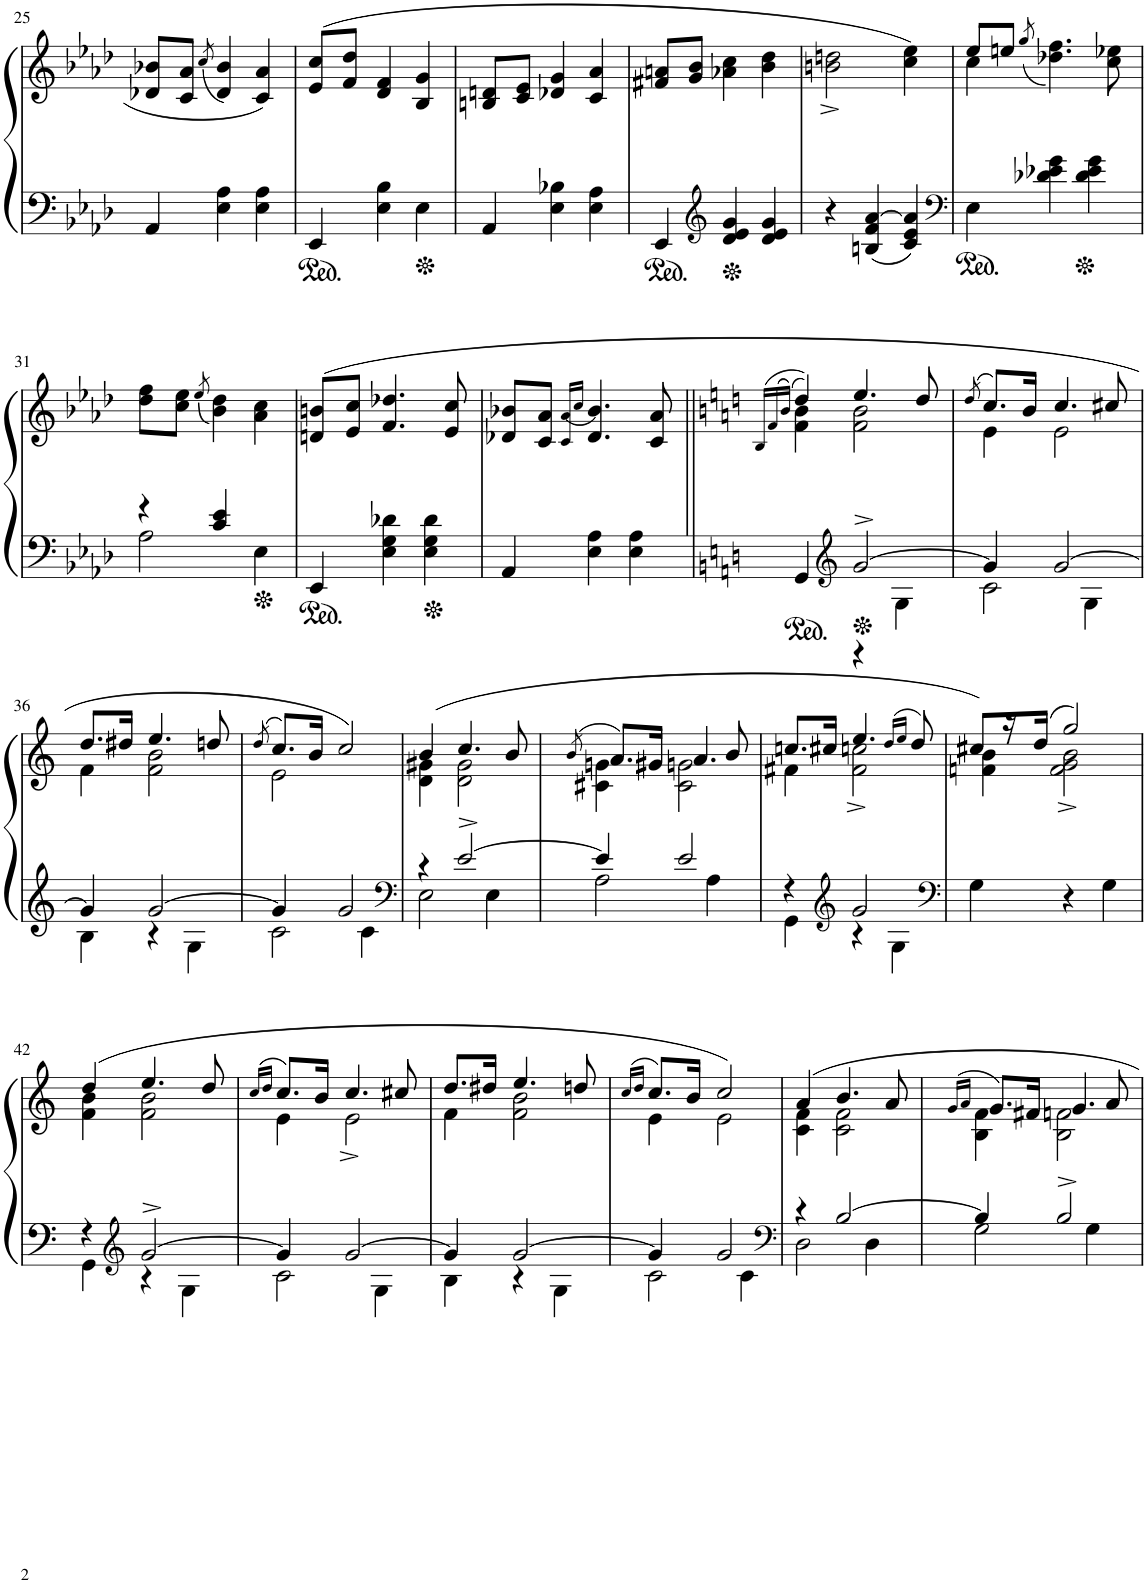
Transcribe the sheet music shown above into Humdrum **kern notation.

**kern	**kern
*part1	*part1
*staff2	*staff1
*I"Piano	*
*I'Pno	*
!!LO:PB:g=z
*clefF4	*clefG2
*k[b-e-a-d-]	*k[b-e-a-d-]
*M3/4	*M3/4
=25	=25
4AA-/	8d-X/ 8b-X/L
.	8c/ 8a-/J
.	(8qcc/
4E-\ 4A-\	4d-/ 4b-/)
4E-\ 4A-\	4c/ 4a-/
=26	=26
4EE-/	(8e-/ 8cc/L
.	8f/ 8dd-/J
4E-\ 4B-\	4d-/ 4f/
4E-\	4B-/ 4g/
=27	=27
4AA-/	8Bn/ 8dn/L
.	8c/ 8e-/J
4E-\ 4B-X\	4d-X/ 4g/
4E-\ 4A-\	4c/ 4a-/
=28	=28
4EE-/	8f#X/ 8an/L
.	8g/ 8b-/J
*clefG2	*
4d-/ 4e-/ 4g/	4a-X\ 4cc\
4d-/ 4e-/ 4g/	4b-\ 4dd-\
=29	=29
4r	2bn\^< 2ddn\^<
4Bn/ 4f/ [4a-/	.
4c/ 4e-/ 4a-/]	4cc\ 4ee-\)
=30	=30
*clefF4	*
*	*^
4E-\	8ee-/L	4cc\
.	8een/J	.
.	(8qgg/	.
4d-X\ 4e-X\ 4g\	4.dd-X\ 4.ff\)	2ryy
4d-\ 4e-\ 4g\	.	.
.	8cc\ 8ee-X\	.
*	*v	*v
!!LO:LB:g=z
=31	=31
*^	*
4r	2A-\	8dd-\ 8ff\L
.	.	8cc\ 8ee-\J
.	.	(8qee-/
4c/ 4e-/	.	4b-\ 4dd-\)
4E-\	4ryy	4a-\ 4cc\
*v	*v	*
=32	=32
4EE-/	(8dn/ 8bn/L
.	8e-/ 8cc/J
4E-\ 4G\ 4d-X\	4.f/ 4.dd-X/
4E-\ 4G\ 4d-\	.
.	8e-/ 8cc/
=33	=33
4AA-/	8d-X/ 8b-X/L
.	8c/ 8a-/J
.	(16qc/ 16qa-/LL
.	16qcc/JJ
4E-\ 4A-\	4.d-/ 4.b-/)
4E-\ 4A-\	.
.	8c/ 8a-/
=34||	=34||
*k[]	*k[]
.	(16qB/LL
.	(16qf/
.	(16qb/JJ)
*^	*^
4GG/	4ryy	4dd/))	4f\ 4b\
*clefG2	*	*	*
[2g^/	4r	4.ee/	2f\ 2b\
.	4G\	.	.
.	.	8dd/	.
=35	=35	=35	=35
.	.	(8qdd/	.
4g/]	2c\	8.cc/L)	4e\
.	.	16b/Jk	.
[2g/	.	4.cc/	2e\
.	4G\	.	.
.	.	8cc#X/	.
!!LO:LB:g=z	!!
=36	=36	=36	=36
4g/]	4B\	8.dd/L	4f\
.	.	16dd#X/Jk	.
[2g/	4r	4.ee/	2f\ 2b\
.	4G\	.	.
.	.	8ddn/	.
=37	=37	=37	=37
.	.	(8qdd/	.
4g/]	2c\	8.cc/L)	2e\
.	.	16b/Jk	.
2g/	.	2cc/)	.
.	4c\	.	4ryy
=38	=38	=38	=38
*clefF4	*	*	*
4r	2E\	(4b/	4d\ 4g#X\
[2e^/	.	4.cc/	2d\ 2g#\
.	4E\	.	.
.	.	8b/	.
=39	=39	=39	=39
.	.	(8qb/	.
4e/]	2A\	8.a/L)	4c#X\ 4gn\
.	.	16g#X/Jk	.
2e/	.	4.a/	2c#\ 2gn\
.	4A\	.	.
.	.	8b/	.
=40	=40	=40	=40
4r	4GG\	8.ccn/L	4f#X\
.	.	16cc#X/Jk	.
*clefG2	*	*	*
2g/	4r	4.ee/	2f#\^ 2ccn\^
.	4G\	.	.
.	.	(16qdd/LL	.
.	.	16qee/JJ	.
.	.	8dd/)	.
*v	*v	*	*
=41	=41	=41
*clefF4	*	*
4G\	8cc#X/L)	4fn\ 4b\
.	16r	.
.	(16dd/JJ	.
4r	2gg/)	2f\^ 2g\^ 2b\^
4G\	.	.
!!LO:LB:g=z	!!
=42	=42	=42
*^	*	*
4r	4GG\	(4dd/	4f\ 4b\
*clefG2	*	*	*
[2g^/	4r	4.ee/	2f\ 2b\
.	4G\	.	.
.	.	8dd/	.
=43	=43	=43	=43
.	.	(16qcc/LL	.
.	.	16qdd/JJ	.
4g/]	2c\	8.cc/L)	4e\
.	.	16b/Jk	.
[2g/	.	4.cc/	2e^\
.	4G\	.	.
.	.	8cc#X/	.
=44	=44	=44	=44
4g/]	4B\	8.dd/L	4f\
.	.	16dd#X/Jk	.
[2g/	4r	4.ee/	2f\ 2b\
.	4G\	.	.
.	.	8ddn/	.
=45	=45	=45	=45
.	.	(16qcc/LL	.
.	.	16qdd/JJ	.
4g/]	2c\	8.cc/L)	4e\
.	.	16b/Jk	.
2g/	.	2cc/)	2e\
.	4c\	.	.
=46	=46	=46	=46
*clefF4	*	*	*
4r	2D\	4a/	4c\ 4f\
[2B/	.	4.b/	2c\ 2f\
.	4D\	.	.
.	.	8a/	.
=47	=47	=47	=47
.	.	(16qg/LL	.
.	.	16qa/JJ	.
4B/]	2G\	8.g/L)	4B\ 4f\
.	.	16f#X/Jk	.
2B^/	.	4.g/	2B\ 2fn\
.	4G\	.	.
.	.	8a/	.
*v	*v	*	*
*	*v	*v
=	=
*-	*-
